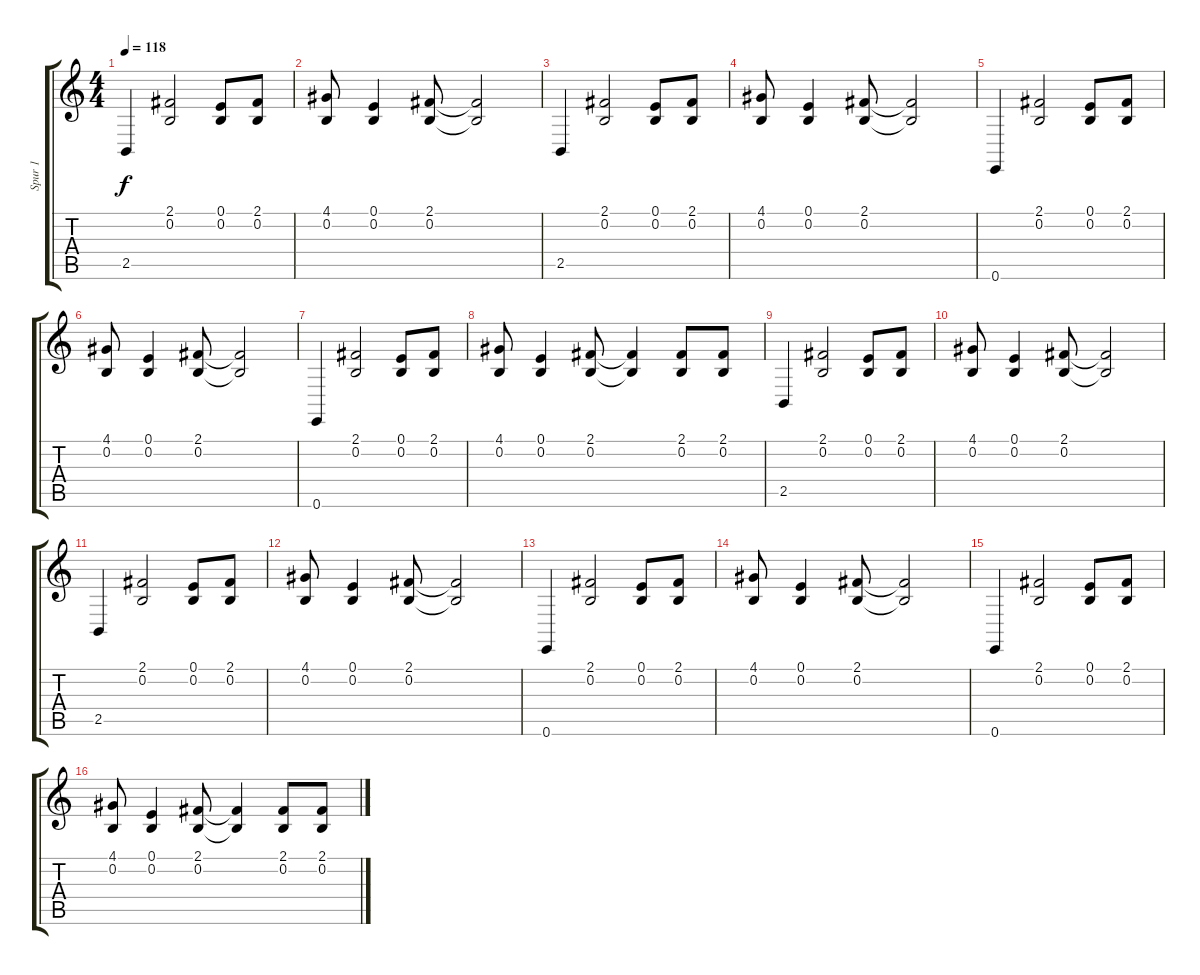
\track ("Spur 1" "Spur 1") {instrument acousticgrandpiano}
\staff {score tabs}
\tuning (E4 B3 G3 D3 A2 E2) {hide}
\ts (4 4)
\tempo 118
\clef g2
\ks c
2.5.4{dy f instrument harmonica} (2.1 0.2).2 (0.1 0.2).8 (2.1 0.2).8 |
(4.1 0.2).8 (0.1 0.2).4 (2.1 0.2).8 (2.1{t} 0.2{t}).2 |
2.5.4 (2.1 0.2).2 (0.1 0.2).8 (2.1 0.2).8 |
(4.1 0.2).8 (0.1 0.2).4 (2.1 0.2).8 (2.1{t} 0.2{t}).2 |
0.6.4 (2.1 0.2).2 (0.1 0.2).8 (2.1 0.2).8 |
(4.1 0.2).8 (0.1 0.2).4 (2.1 0.2).8 (2.1{t} 0.2{t}).2 |
0.6.4 (2.1 0.2).2 (0.1 0.2).8 (2.1 0.2).8 |
(4.1 0.2).8 (0.1 0.2).4 (2.1 0.2).8 (2.1{t} 0.2{t}).4 (2.1 0.2).8 (2.1 0.2).8 |
2.5.4{instrument tangoaccordion} (2.1 0.2).2 (0.1 0.2).8 (2.1 0.2).8 |
(4.1 0.2).8 (0.1 0.2).4 (2.1 0.2).8 (2.1{t} 0.2{t}).2 |
2.5.4 (2.1 0.2).2 (0.1 0.2).8 (2.1 0.2).8 |
(4.1 0.2).8 (0.1 0.2).4 (2.1 0.2).8 (2.1{t} 0.2{t}).2 |
0.6.4 (2.1 0.2).2 (0.1 0.2).8 (2.1 0.2).8 |
(4.1 0.2).8 (0.1 0.2).4 (2.1 0.2).8 (2.1{t} 0.2{t}).2 |
0.6.4 (2.1 0.2).2 (0.1 0.2).8 (2.1 0.2).8 |
(4.1 0.2).8 (0.1 0.2).4 (2.1 0.2).8 (2.1{t} 0.2{t}).4 (2.1 0.2).8 (2.1 0.2).8
